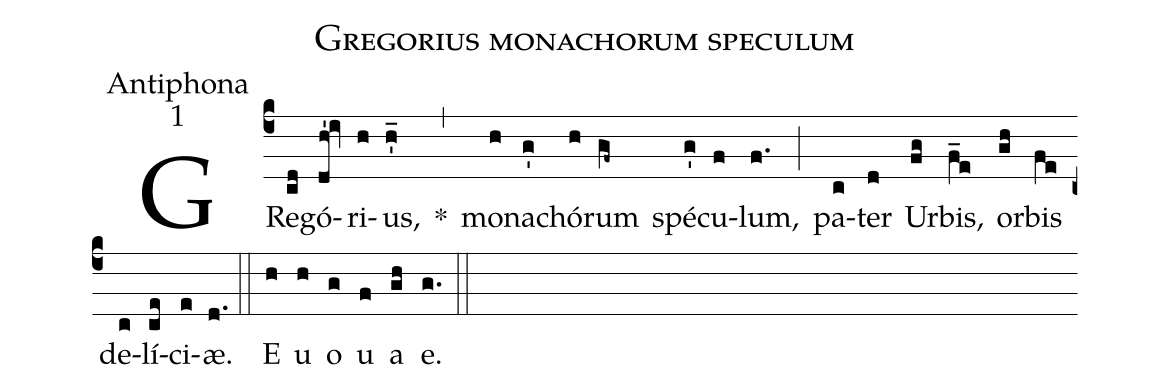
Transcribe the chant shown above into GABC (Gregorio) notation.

name:Gregorius monachorum speculum;
office-part:Antiphona;
mode:1;
%%
(c4)GRe(cd)gó(dh'!iv)ri(h)us,(h'_) *(,) mo(h)na(g')chó(h)rum(gf~) spé(g')cu(f)lum,(f.) (;) pa(c)ter(d) Ur(fg)bis,(f_e) or(gh)bis(fe) de(c)lí(ce)ci(e)æ.(d.) (::)
E(h) u(h) o(g) u(f) a(gh) e.(g.) (::)
